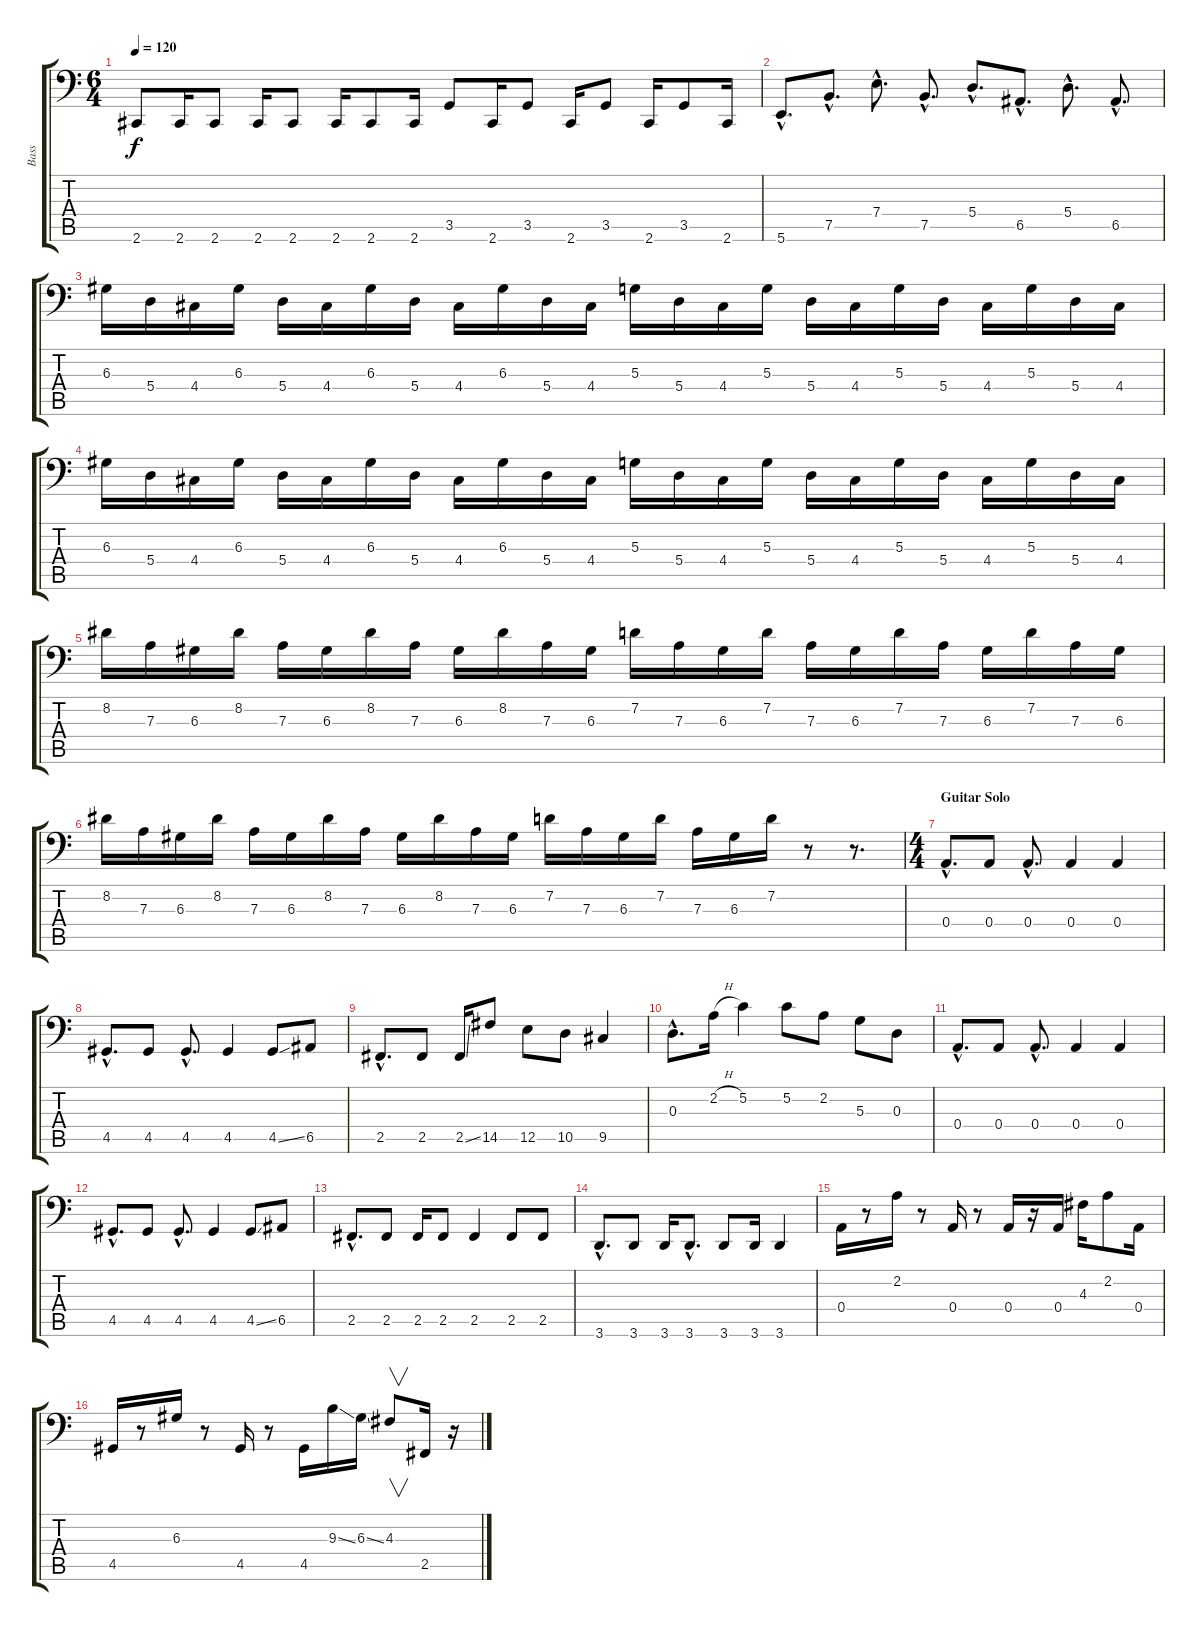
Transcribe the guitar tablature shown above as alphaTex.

\track ("Bass" "Bass") {instrument electricbassfinger}
\staff {score tabs}
\tuning (C3 G2 D2 A1 E1 B0) {hide}
\ts (6 4)
\tempo 120
\clef f4
\ks c
2.6.8{dy f} 2.6.16 2.6.8 2.6.16 2.6.8 2.6.16 2.6.8 2.6.16 3.5.8 2.6.16 3.5.8 2.6.16 3.5.8 2.6.16 3.5.8 2.6.16 |
5.6{hac}.8{d} 7.5{hac}.8{d} 7.4{hac}.8{d} 7.5{hac}.8{d} 5.4{hac}.8{d} 6.5{hac}.8{d} 5.4{hac}.8{d} 6.5{hac}.8{d} |
6.3.16 5.4.16 4.4.16 6.3.16 5.4.16 4.4.16 6.3.16 5.4.16 4.4.16 6.3.16 5.4.16 4.4.16 5.3.16 5.4.16 4.4.16 5.3.16 5.4.16 4.4.16 5.3.16 5.4.16 4.4.16 5.3.16 5.4.16 4.4.16 |
6.3.16 5.4.16 4.4.16 6.3.16 5.4.16 4.4.16 6.3.16 5.4.16 4.4.16 6.3.16 5.4.16 4.4.16 5.3.16 5.4.16 4.4.16 5.3.16 5.4.16 4.4.16 5.3.16 5.4.16 4.4.16 5.3.16 5.4.16 4.4.16 |
8.2.16 7.3.16 6.3.16 8.2.16 7.3.16 6.3.16 8.2.16 7.3.16 6.3.16 8.2.16 7.3.16 6.3.16 7.2.16 7.3.16 6.3.16 7.2.16 7.3.16 6.3.16 7.2.16 7.3.16 6.3.16 7.2.16 7.3.16 6.3.16 |
8.2.16 7.3.16 6.3.16 8.2.16 7.3.16 6.3.16 8.2.16 7.3.16 6.3.16 8.2.16 7.3.16 6.3.16 7.2.16 7.3.16 6.3.16 7.2.16 7.3.16 6.3.16 7.2.16 r.8 r.8{d} |
\ts (4 4)
\section ("" "Guitar Solo")
0.4{hac}.8{d} 0.4.8 0.4{hac}.8{d} 0.4.4 0.4.4 |
4.5{hac}.8{d} 4.5.8 4.5{hac}.8{d} 4.5.4 4.5{ss}.8 6.5.8 |
2.5{hac}.8{d} 2.5.8 2.5{ss}.16 14.5.8 12.5.8 10.5.8 9.5.4 |
0.3{hac}.8{d} 2.2{h}.16 5.2.4 5.2.8 2.2.8 5.3.8 0.3.8 |
0.4{hac}.8{d} 0.4.8 0.4{hac}.8{d} 0.4.4 0.4.4 |
4.5{hac}.8{d} 4.5.8 4.5{hac}.8{d} 4.5.4 4.5{ss}.8 6.5.8 |
2.5{hac}.8{d} 2.5.8 2.5.16 2.5.8 2.5.4 2.5.8 2.5.8 |
3.6{hac}.8{d} 3.6.8 3.6.16 3.6{hac}.8{d} 3.6.8 3.6.16 3.6.4 |
0.4.16 r.8 2.2.16 r.8 0.4.16 r.8 0.4.16 r.16 0.4.16 4.3.16 2.2.8 0.4.16 |
4.5.16 r.8 6.3.16 r.8 4.5.16 r.8 4.5.16 9.3{ss}.16 6.3{ss}.16 4.3.8{v} 2.5.16 r.16
